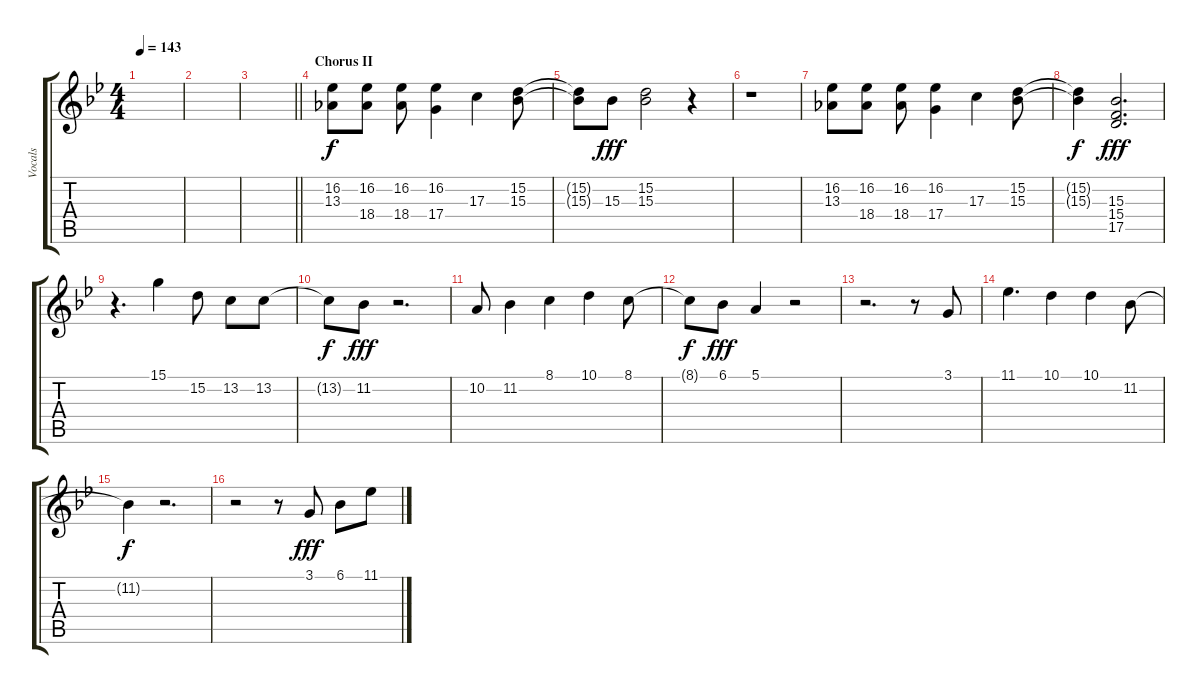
\track ("Vocals" "Vocals") {instrument voiceoohs}
\staff {score tabs}
\tuning (E4 B3 G3 D3 A2 E2) {hide}
\ts (4 4)
\tempo 143
\clef g2
\ks bb
|
|
\barLineRight lightlight
|
\section ("" "Chorus II")
(16.2 13.3).8 (16.2 18.4).8 (16.2 18.4).8 (16.2 17.4).4 17.3.4 (15.2 15.3).8 |
(15.2{t} 15.3{t}).8{dy f} 15.3.8{dy fff} (15.2 15.3).2 r.4 |
r.1 |
(16.2 13.3).8 (16.2 18.4).8 (16.2 18.4).8 (16.2 17.4).4 17.3.4 (15.2 15.3).8 |
(15.2{t} 15.3{t}).4{dy f} (15.3 15.4 17.5).2{d dy fff} |
r.4{d} 15.1.4 15.2.8 13.2.8 13.2.8 |
13.2{t}.8{dy f} 11.2.8{dy fff} r.2{d} |
10.2.8 11.2.4 8.1.4 10.1.4 8.1.8 |
8.1{t}.8{dy f} 6.1.8{dy fff} 5.1.4 r.2 |
r.2{d} r.8 3.1.8 |
11.1.4{d} 10.1.4 10.1.4 11.2.8 |
11.2{t}.4{dy f} r.2{d} |
r.2 r.8 3.1.8{dy fff} 6.1.8 11.1.8
